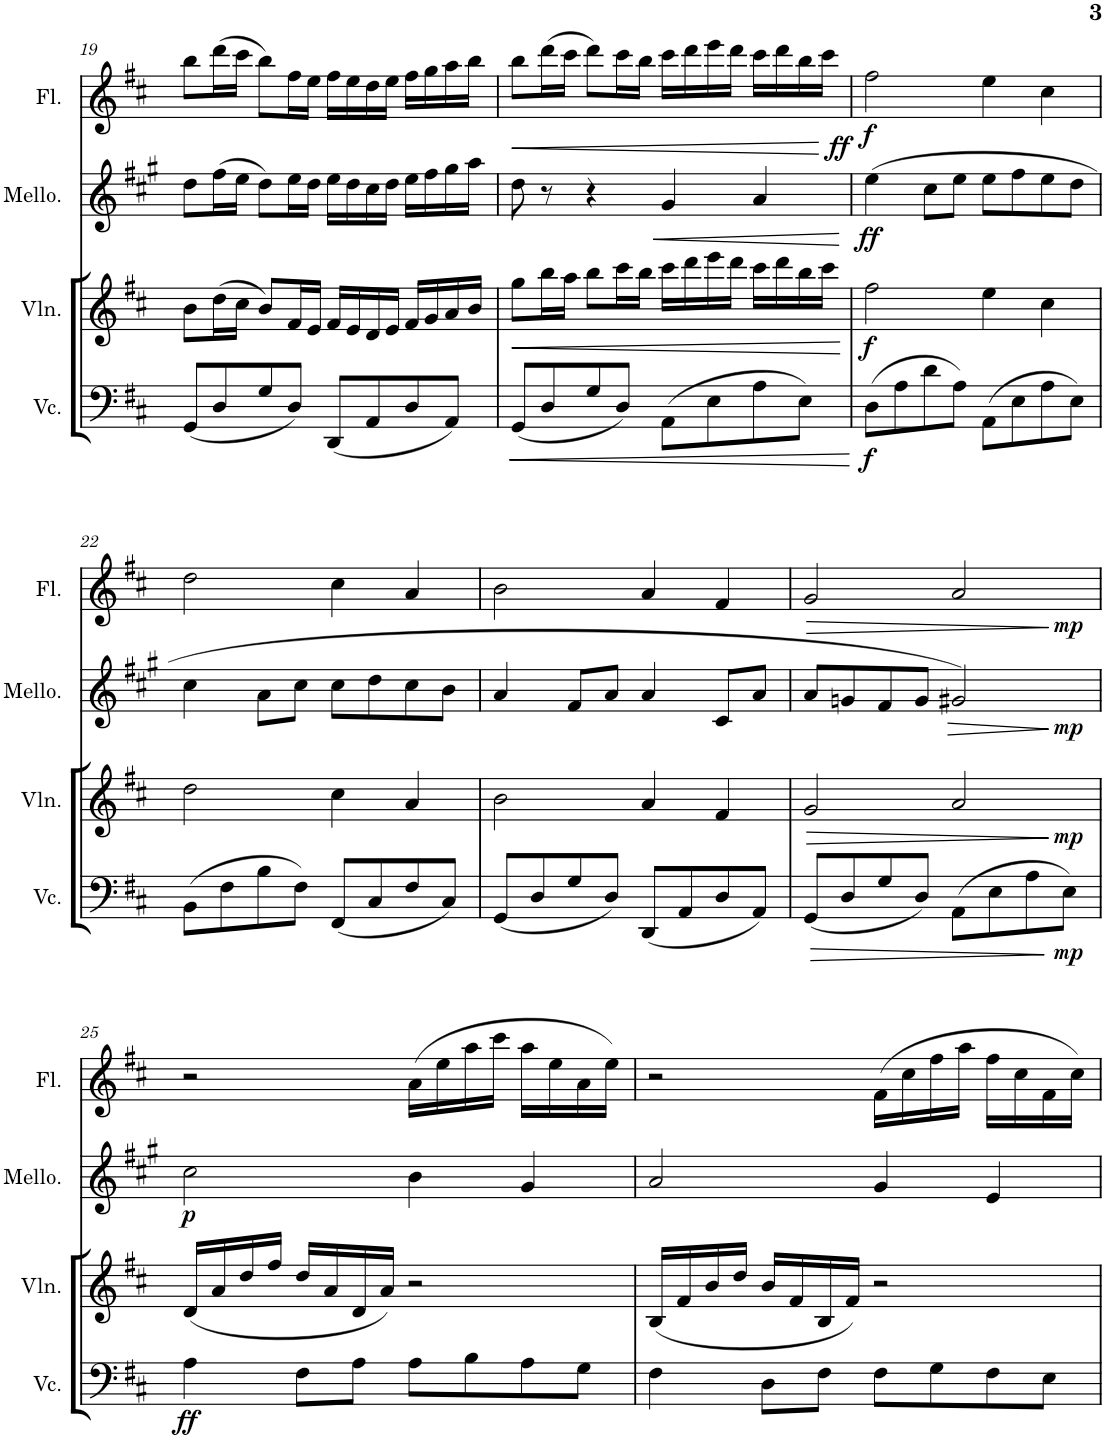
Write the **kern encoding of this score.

**kern	**dynam	**kern	**dynam	**kern	**dynam	**kern	**dynam
*part4	*part4	*part3	*part3	*part2	*part2	*part1	*part1
*staff4	*staff4	*staff3	*staff3	*staff2	*staff2	*staff1	*staff1
*I"Violoncello	*	*I"Violin	*	*I"Mellophone	*	*I"Flute	*
*I'Vc.	*	*I'Vln.	*	*I'Mello.	*	*I'Fl.	*
!!LO:PB:g=z
*clefF4	*	*clefG2	*	*clefG2	*	*clefG2	*
*	*	*	*	*Trd4c7	*	*	*
*k[f#c#]	*	*k[f#c#]	*	*k[f#c#g#]	*	*k[f#c#]	*
*M4/4	*	*M4/4	*	*M4/4	*	*M4/4	*
=19	=19	=19	=19	=19	=19	=19	=19
(8GG/L	.	8b\L	.	8dd\L	.	8bb\L	.
8D/	.	(16dd\L	.	(16ff#\L	.	(16ddd\L	.
.	.	16cc#\JJ	.	16ee\JJ	.	16ccc#\JJ	.
8G/	.	8b/L)	.	8dd\L)	.	8bb\L)	.
8D/J)	.	16f#/L	.	16ee\L	.	16ff#\L	.
.	.	16e/JJ	.	16dd\JJ	.	16ee\JJ	.
(8DD/L	.	16f#/LL	.	16ee\LL	.	16ff#\LL	.
.	.	16e/	.	16dd\	.	16ee\	.
8AA/	.	16d/	.	16cc#\	.	16dd\	.
.	.	16e/JJ	.	16dd\JJ	.	16ee\JJ	.
8D/	.	16f#/LL	.	16ee\LL	.	16ff#\LL	.
.	.	16g/	.	16ff#\	.	16gg\	.
8AA/J)	.	16a/	.	16gg#\	.	16aa\	.
.	.	16b/JJ	.	16aa\JJ	.	16bb\JJ	.
=20	=20	=20	=20	=20	=20	=20	=20
!	!LO:HP:b	!	!LO:HP:b	!	!	!	!LO:HP:b
(8GG/L	<	8gg\L	<	8dd\	.	8bb\L	<
8D/	.	16bb\L	.	8r	.	(16ddd\L	.
.	.	16aa\JJ	.	.	.	16ccc#\JJ	.
8G/	.	8bb\L	.	4r	.	8ddd\L)	.
8D/J)	.	16ccc#\L	.	.	.	16ccc#\L	.
.	.	16bb\JJ	.	.	.	16bb\JJ	.
!	!	!	!	!	!LO:HP:b	!	!
(8AA\L	.	16ccc#\LL	.	4g#/	<	16ccc#\LL	.
.	.	16ddd\	.	.	.	16ddd\	.
8E\	.	16eee\	.	.	.	16eee\	.
.	.	16ddd\JJ	.	.	.	16ddd\JJ	.
8A\	.	16ccc#\LL	.	4a/	.	16ccc#\LL	.
.	.	16ddd\	.	.	.	16ddd\	.
8E\J)	.	16bb\	.	.	.	16bb\	.
.	.	16ccc#\JJ	.	.	.	16ccc#\JJ	.
.	[	.	[	.	[	.	[
=21	=21	=21	=21	=21	=21	=21	=21
!	!LO:DY:b	!	!LO:DY:b	!	!LO:DY:b	!	!LO:DY:b
(8D\L	f	2ff#\	f	(4ee\	ff	2ff#\	f
8A\	.	.	.	.	.	.	.
8d\	.	.	.	8cc#\L	.	.	.
8A\J)	.	.	.	8ee\J	.	.	.
(8AA\L	.	4ee\	.	8ee\L	.	4ee\	.
8E\	.	.	.	8ff#\	.	.	.
8A\	.	4cc#\	.	8ee\	.	4cc#\	.
8E\J)	.	.	.	8dd\J	.	.	.
!!LO:LB:g=z
=22	=22	=22	=22	=22	=22	=22	=22
(8BB\L	.	2dd\	.	4cc#\	.	2dd\	.
8F#\	.	.	.	.	.	.	.
8B\	.	.	.	8a\L	.	.	.
8F#\J)	.	.	.	8cc#\J	.	.	.
(8FF#/L	.	4cc#\	.	8cc#\L	.	4cc#\	.
8C#/	.	.	.	8dd\	.	.	.
8F#/	.	4a/	.	8cc#\	.	4a/	.
8C#/J)	.	.	.	8b\J	.	.	.
=23	=23	=23	=23	=23	=23	=23	=23
(8GG/L	.	2b\	.	4a/	.	2b\	.
8D/	.	.	.	.	.	.	.
8G/	.	.	.	8f#/L	.	.	.
8D/J)	.	.	.	8a/J	.	.	.
(8DD/L	.	4a/	.	4a/	.	4a/	.
8AA/	.	.	.	.	.	.	.
8D/	.	4f#/	.	8c#/L	.	4f#/	.
8AA/J)	.	.	.	8a/J	.	.	.
=24	=24	=24	=24	=24	=24	=24	=24
!	!LO:HP:b	!	!LO:HP:b	!	!	!	!LO:HP:b
*	*	*^	*	*^	*	*^	*
(8GG/L	>	2g/	2..ryy	>	8a/L	2..ryy	.	2g/	2..ryy	>
8D/	.	.	.	.	8gn/	.	.	.	.	.
8G/	.	.	.	.	8f#/	.	.	.	.	.
8D/J)	.	.	.	.	8g/J	.	.	.	.	.
!	!	!	!	!	!	!	!LO:HP:b	!	!	!
(8AA\L	.	2a/	.	.	2g#X/)	.	>	2a/	.	.
8E\	.	.	.	.	.	.	.	.	.	.
8A\	.	.	.	.	.	.	.	.	.	.
!	!	!	!	!LO:DY:b	!	!	!LO:DY:b	!	!	!LO:DY:b
8E\J)	]	.	8ryy	mp	.	8ryy	mp	.	8ryy	mp
.	.	.	.	]	.	.	]	.	.	]
!!LO:LB:g=z
=25	=25	=25	=25	=25	=25	=25	=25	=25	=25	=25
!	!LO:DY:b	!	!	!	!	!	!LO:DY:b	!	!	!
*	*	*v	*v	*	*	*	*	*v	*v	*
*	*	*	*	*v	*v	*	*	*
4A\	ff	(16d/LL	.	2cc#\	p	2r	.
.	.	16a/	.	.	.	.	.
.	.	16dd/	.	.	.	.	.
.	.	16ff#/JJ	.	.	.	.	.
8F#\L	.	16dd/LL	.	.	.	.	.
.	.	16a/	.	.	.	.	.
8A\J	.	16d/	.	.	.	.	.
.	.	16a/JJ)	.	.	.	.	.
8A\L	.	2r	.	4b\	.	(16a\LL	.
.	.	.	.	.	.	16ee\	.
8B\	.	.	.	.	.	16aa\	.
.	.	.	.	.	.	16ccc#\JJ	.
8A\	.	.	.	4g#/	.	16aa\LL	.
.	.	.	.	.	.	16ee\	.
8G\J	.	.	.	.	.	16a\	.
.	.	.	.	.	.	16ee\JJ)	.
=26	=26	=26	=26	=26	=26	=26	=26
4F#\	.	(16B/LL	.	2a/	.	2r	.
.	.	16f#/	.	.	.	.	.
.	.	16b/	.	.	.	.	.
.	.	16dd/JJ	.	.	.	.	.
8D\L	.	16b/LL	.	.	.	.	.
.	.	16f#/	.	.	.	.	.
8F#\J	.	16B/	.	.	.	.	.
.	.	16f#/JJ)	.	.	.	.	.
8F#\L	.	2r	.	4g#/	.	(16f#\LL	.
.	.	.	.	.	.	16cc#\	.
8G\	.	.	.	.	.	16ff#\	.
.	.	.	.	.	.	16aa\JJ	.
8F#\	.	.	.	4e/	.	16ff#\LL	.
.	.	.	.	.	.	16cc#\	.
8E\J	.	.	.	.	.	16f#\	.
.	.	.	.	.	.	16cc#\JJ)	.
=	=	=	=	=	=	=	=
*-	*-	*-	*-	*-	*-	*-	*-
